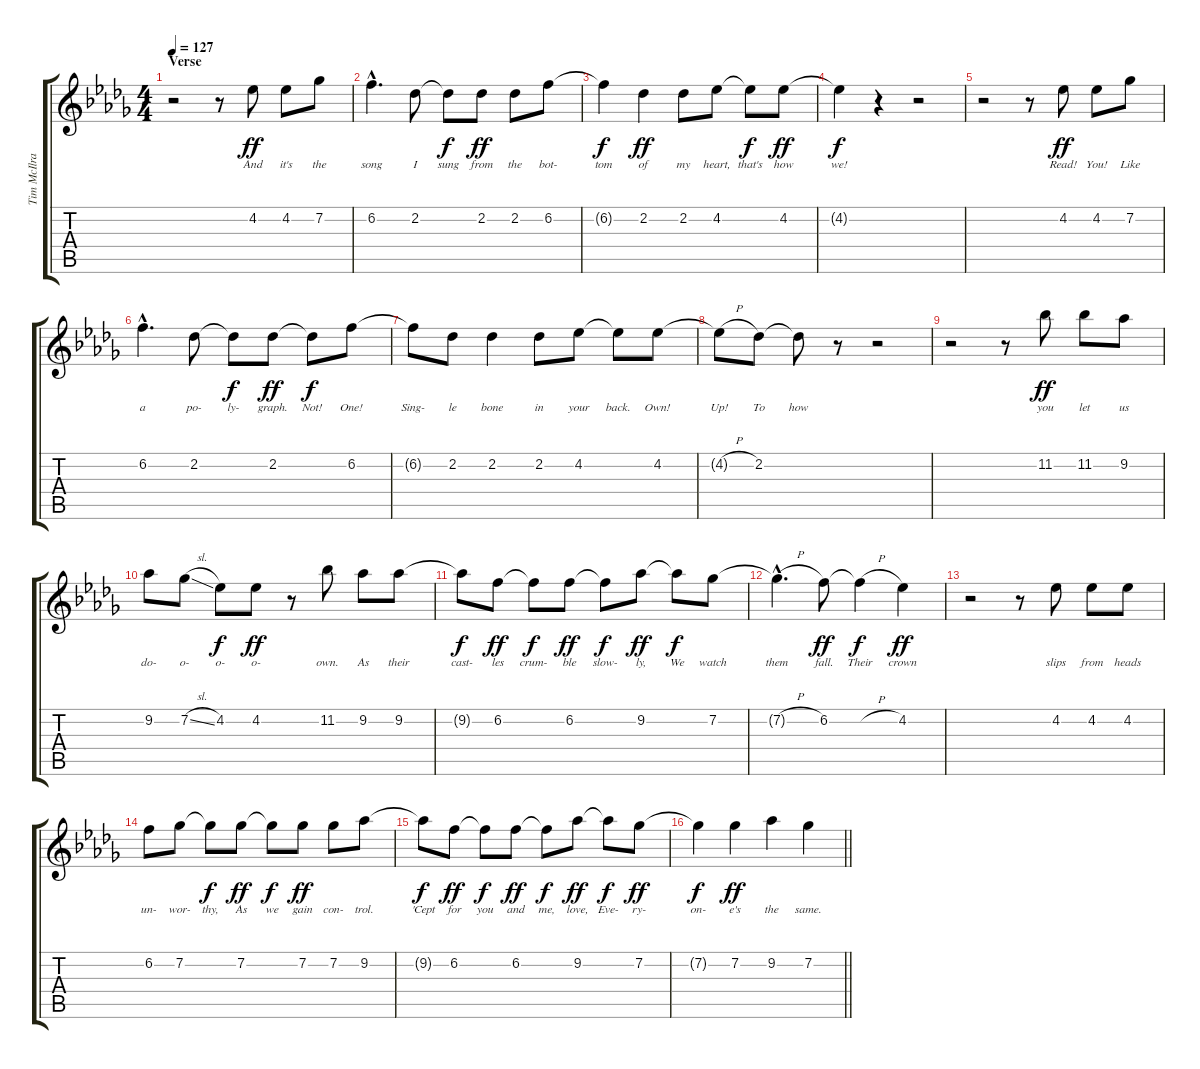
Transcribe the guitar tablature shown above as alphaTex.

\track ("Tim McIlrath - Vocals" "Tim McIlra") {instrument distortionguitar}
\staff {score tabs}
\tuning (E4 B3 G3 D3 A2 E2) {hide}
\ts (4 4)
\section ("" "Verse")
\tempo 127
\clef g2
\ks db
r.2{dy ff} r.8 4.2.8{lyrics (0 "And") lyrics (1 "") lyrics (2 "") lyrics (3 "") lyrics (4 "")} 4.2.8{lyrics (0 "it's") lyrics (1 "") lyrics (2 "") lyrics (3 "") lyrics (4 "")} 7.2.8{lyrics (0 "the") lyrics (1 "") lyrics (2 "") lyrics (3 "") lyrics (4 "")} |
6.2{hac}.4{d lyrics (0 "song") lyrics (1 "") lyrics (2 "") lyrics (3 "") lyrics (4 "")} 2.2.8{lyrics (0 "I") lyrics (1 "") lyrics (2 "") lyrics (3 "") lyrics (4 "")} 2.2{t}.8{lyrics (0 "sung") lyrics (1 "") lyrics (2 "") lyrics (3 "") lyrics (4 "") dy f} 2.2.8{lyrics (0 "from") lyrics (1 "") lyrics (2 "") lyrics (3 "") lyrics (4 "") dy ff} 2.2.8{lyrics (0 "the") lyrics (1 "") lyrics (2 "") lyrics (3 "") lyrics (4 "")} 6.2.8{lyrics (0 "bot-") lyrics (1 "") lyrics (2 "") lyrics (3 "") lyrics (4 "")} |
6.2{t}.4{lyrics (0 "tom") lyrics (1 "") lyrics (2 "") lyrics (3 "") lyrics (4 "") dy f} 2.2.4{lyrics (0 "of") lyrics (1 "") lyrics (2 "") lyrics (3 "") lyrics (4 "") dy ff} 2.2.8{lyrics (0 "my") lyrics (1 "") lyrics (2 "") lyrics (3 "") lyrics (4 "")} 4.2.8{lyrics (0 "heart,") lyrics (1 "") lyrics (2 "") lyrics (3 "") lyrics (4 "")} 4.2{t}.8{lyrics (0 "that's") lyrics (1 "") lyrics (2 "") lyrics (3 "") lyrics (4 "") dy f} 4.2.8{lyrics (0 "how") lyrics (1 "") lyrics (2 "") lyrics (3 "") lyrics (4 "") dy ff} |
4.2{t}.4{lyrics (0 "we!") lyrics (1 "") lyrics (2 "") lyrics (3 "") lyrics (4 "") dy f} r.4 r.2 |
r.2 r.8 4.2.8{lyrics (0 "Read!") lyrics (1 "") lyrics (2 "") lyrics (3 "") lyrics (4 "") dy ff} 4.2.8{lyrics (0 "You!") lyrics (1 "") lyrics (2 "") lyrics (3 "") lyrics (4 "")} 7.2.8{lyrics (0 "Like") lyrics (1 "") lyrics (2 "") lyrics (3 "") lyrics (4 "")} |
6.2{hac}.4{d lyrics (0 "a") lyrics (1 "") lyrics (2 "") lyrics (3 "") lyrics (4 "")} 2.2.8{lyrics (0 "po-") lyrics (1 "") lyrics (2 "") lyrics (3 "") lyrics (4 "")} 2.2{t}.8{lyrics (0 "ly-") lyrics (1 "") lyrics (2 "") lyrics (3 "") lyrics (4 "") dy f} 2.2.8{lyrics (0 "graph.") lyrics (1 "") lyrics (2 "") lyrics (3 "") lyrics (4 "") dy ff} 2.2{t}.8{lyrics (0 "Not!") lyrics (1 "") lyrics (2 "") lyrics (3 "") lyrics (4 "") dy f} 6.2.8{lyrics (0 "One!") lyrics (1 "") lyrics (2 "") lyrics (3 "") lyrics (4 "")} |
6.2{t}.8{lyrics (0 "Sing-") lyrics (1 "") lyrics (2 "") lyrics (3 "") lyrics (4 "")} 2.2.8{lyrics (0 "le") lyrics (1 "") lyrics (2 "") lyrics (3 "") lyrics (4 "")} 2.2.4{lyrics (0 "bone") lyrics (1 "") lyrics (2 "") lyrics (3 "") lyrics (4 "")} 2.2.8{lyrics (0 "in") lyrics (1 "") lyrics (2 "") lyrics (3 "") lyrics (4 "")} 4.2.8{lyrics (0 "your") lyrics (1 "") lyrics (2 "") lyrics (3 "") lyrics (4 "")} 4.2{t}.8{lyrics (0 "back.") lyrics (1 "") lyrics (2 "") lyrics (3 "") lyrics (4 "")} 4.2.8{lyrics (0 "Own!") lyrics (1 "") lyrics (2 "") lyrics (3 "") lyrics (4 "")} |
4.2{h t}.8{lyrics (0 "Up!") lyrics (1 "") lyrics (2 "") lyrics (3 "") lyrics (4 "")} 2.2.8{lyrics (0 "To") lyrics (1 "") lyrics (2 "") lyrics (3 "") lyrics (4 "")} 2.2{t}.8{lyrics (0 "how") lyrics (1 "") lyrics (2 "") lyrics (3 "") lyrics (4 "")} r.8 r.2 |
r.2{volume 11} r.8 11.2.8{lyrics (0 "you") lyrics (1 "") lyrics (2 "") lyrics (3 "") lyrics (4 "") dy ff} 11.2.8{lyrics (0 "let") lyrics (1 "") lyrics (2 "") lyrics (3 "") lyrics (4 "")} 9.2.8{lyrics (0 "us") lyrics (1 "") lyrics (2 "") lyrics (3 "") lyrics (4 "")} |
9.2.8{lyrics (0 "do-") lyrics (1 "") lyrics (2 "") lyrics (3 "") lyrics (4 "")} 7.2{sl}.8{lyrics (0 "o-") lyrics (1 "") lyrics (2 "") lyrics (3 "") lyrics (4 "")} 4.2.8{lyrics (0 "o-") lyrics (1 "") lyrics (2 "") lyrics (3 "") lyrics (4 "") dy f} 4.2.8{lyrics (0 "o-") lyrics (1 "") lyrics (2 "") lyrics (3 "") lyrics (4 "") dy ff} r.8 11.2.8{lyrics (0 "own.") lyrics (1 "") lyrics (2 "") lyrics (3 "") lyrics (4 "")} 9.2.8{lyrics (0 "As") lyrics (1 "") lyrics (2 "") lyrics (3 "") lyrics (4 "")} 9.2.8{lyrics (0 "their") lyrics (1 "") lyrics (2 "") lyrics (3 "") lyrics (4 "")} |
9.2{t}.8{lyrics (0 "cast-") lyrics (1 "") lyrics (2 "") lyrics (3 "") lyrics (4 "") dy f} 6.2.8{lyrics (0 "les") lyrics (1 "") lyrics (2 "") lyrics (3 "") lyrics (4 "") dy ff} 6.2{t}.8{lyrics (0 "crum-") lyrics (1 "") lyrics (2 "") lyrics (3 "") lyrics (4 "") dy f} 6.2.8{lyrics (0 "ble") lyrics (1 "") lyrics (2 "") lyrics (3 "") lyrics (4 "") dy ff} 6.2{t}.8{lyrics (0 "slow-") lyrics (1 "") lyrics (2 "") lyrics (3 "") lyrics (4 "") dy f} 9.2.8{lyrics (0 "ly,") lyrics (1 "") lyrics (2 "") lyrics (3 "") lyrics (4 "") dy ff} 9.2{t}.8{lyrics (0 "We") lyrics (1 "") lyrics (2 "") lyrics (3 "") lyrics (4 "") dy f} 7.2.8{lyrics (0 "watch") lyrics (1 "") lyrics (2 "") lyrics (3 "") lyrics (4 "")} |
7.2{h hac t}.4{d lyrics (0 "them") lyrics (1 "") lyrics (2 "") lyrics (3 "") lyrics (4 "")} 6.2.8{lyrics (0 "fall.") lyrics (1 "") lyrics (2 "") lyrics (3 "") lyrics (4 "") dy ff} 6.2{h t}.4{lyrics (0 "Their") lyrics (1 "") lyrics (2 "") lyrics (3 "") lyrics (4 "") dy f} 4.2.4{lyrics (0 "crown") lyrics (1 "") lyrics (2 "") lyrics (3 "") lyrics (4 "") dy ff} |
r.2 r.8 4.2.8{lyrics (0 "slips") lyrics (1 "") lyrics (2 "") lyrics (3 "") lyrics (4 "")} 4.2.8{lyrics (0 "from") lyrics (1 "") lyrics (2 "") lyrics (3 "") lyrics (4 "")} 4.2.8{lyrics (0 "heads") lyrics (1 "") lyrics (2 "") lyrics (3 "") lyrics (4 "")} |
6.2.8{lyrics (0 "un-") lyrics (1 "") lyrics (2 "") lyrics (3 "") lyrics (4 "")} 7.2.8{lyrics (0 "wor-") lyrics (1 "") lyrics (2 "") lyrics (3 "") lyrics (4 "")} 7.2{t}.8{lyrics (0 "thy,") lyrics (1 "") lyrics (2 "") lyrics (3 "") lyrics (4 "") dy f} 7.2.8{lyrics (0 "As") lyrics (1 "") lyrics (2 "") lyrics (3 "") lyrics (4 "") dy ff} 7.2{t}.8{lyrics (0 "we") lyrics (1 "") lyrics (2 "") lyrics (3 "") lyrics (4 "") dy f} 7.2.8{lyrics (0 "gain") lyrics (1 "") lyrics (2 "") lyrics (3 "") lyrics (4 "") dy ff} 7.2.8{lyrics (0 "con-") lyrics (1 "") lyrics (2 "") lyrics (3 "") lyrics (4 "")} 9.2.8{lyrics (0 "trol.") lyrics (1 "") lyrics (2 "") lyrics (3 "") lyrics (4 "")} |
9.2{t}.8{lyrics (0 "'Cept") lyrics (1 "") lyrics (2 "") lyrics (3 "") lyrics (4 "") dy f} 6.2.8{lyrics (0 "for") lyrics (1 "") lyrics (2 "") lyrics (3 "") lyrics (4 "") dy ff} 6.2{t}.8{lyrics (0 "you") lyrics (1 "") lyrics (2 "") lyrics (3 "") lyrics (4 "") dy f} 6.2.8{lyrics (0 "and") lyrics (1 "") lyrics (2 "") lyrics (3 "") lyrics (4 "") dy ff} 6.2{t}.8{lyrics (0 "me,") lyrics (1 "") lyrics (2 "") lyrics (3 "") lyrics (4 "") dy f} 9.2.8{lyrics (0 "love,") lyrics (1 "") lyrics (2 "") lyrics (3 "") lyrics (4 "") dy ff} 9.2{t}.8{lyrics (0 "Eve-") lyrics (1 "") lyrics (2 "") lyrics (3 "") lyrics (4 "") dy f} 7.2.8{lyrics (0 "ry-") lyrics (1 "") lyrics (2 "") lyrics (3 "") lyrics (4 "") dy ff} |
\barLineRight lightlight
7.2{t}.4{lyrics (0 "on-") lyrics (1 "") lyrics (2 "") lyrics (3 "") lyrics (4 "") dy f} 7.2.4{lyrics (0 "e's") lyrics (1 "") lyrics (2 "") lyrics (3 "") lyrics (4 "") dy ff} 9.2.4{lyrics (0 "the") lyrics (1 "") lyrics (2 "") lyrics (3 "") lyrics (4 "")} 7.2.4{lyrics (0 "same.") lyrics (1 "") lyrics (2 "") lyrics (3 "") lyrics (4 "")}
